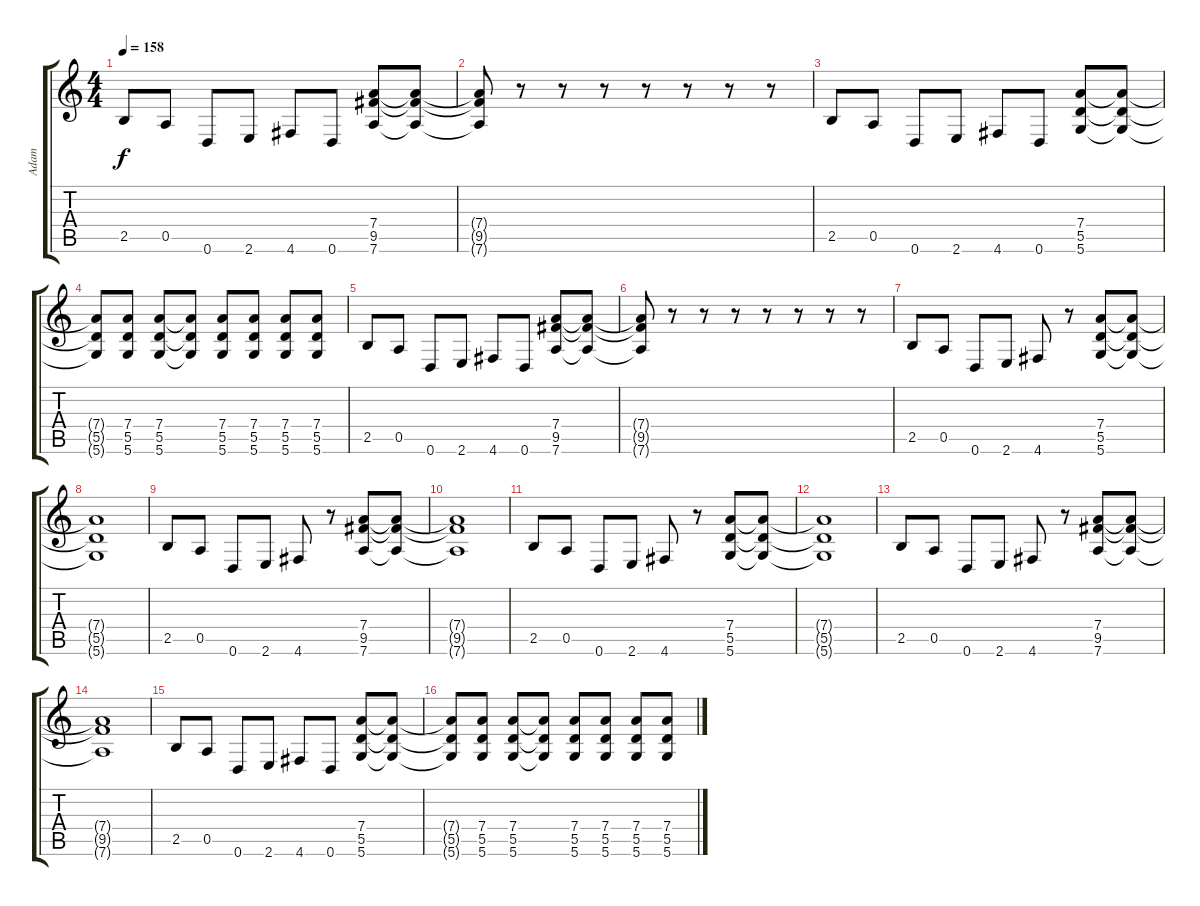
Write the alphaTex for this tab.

\track ("Adam" "Adam") {instrument electricguitarjazz}
\staff {score tabs}
\tuning (E4 B3 G3 D3 A2 D2) {hide}
\ts (4 4)
\tempo 158
\clef g2
\ks c
2.5.8{dy f} 0.5.8 0.6.8 2.6.8 4.6.8 0.6.8 (7.4 9.5 7.6).8 (7.4{t} 9.5{t} 7.6{t}).8 |
(7.4{t} 9.5{t} 7.6{t}).8 r.8 r.8 r.8 r.8 r.8 r.8 r.8 |
2.5.8 0.5.8 0.6.8 2.6.8 4.6.8 0.6.8 (7.4 5.5 5.6).8 (7.4{t} 5.5{t} 5.6{t}).8 |
(7.4{t} 5.5{t} 5.6{t}).8 (7.4 5.5 5.6).8 (7.4 5.5 5.6).8 (7.4{t} 5.5{t} 5.6{t}).8 (7.4 5.5 5.6).8 (7.4 5.5 5.6).8 (7.4 5.5 5.6).8 (7.4 5.5 5.6).8 |
2.5.8 0.5.8 0.6.8 2.6.8 4.6.8 0.6.8 (7.4 9.5 7.6).8 (7.4{t} 9.5{t} 7.6{t}).8 |
(7.4{t} 9.5{t} 7.6{t}).8 r.8 r.8 r.8 r.8 r.8 r.8 r.8 |
2.5.8 0.5.8 0.6.8 2.6.8 4.6.8 r.8 (7.4 5.5 5.6).8 (7.4{t} 5.5{t} 5.6{t}).8 |
(7.4{t} 5.5{t} 5.6{t}).1 |
2.5.8 0.5.8 0.6.8 2.6.8 4.6.8 r.8 (7.4 9.5 7.6).8 (7.4{t} 9.5{t} 7.6{t}).8 |
(7.4{t} 9.5{t} 7.6{t}).1 |
2.5.8 0.5.8 0.6.8 2.6.8 4.6.8 r.8 (7.4 5.5 5.6).8 (7.4{t} 5.5{t} 5.6{t}).8 |
(7.4{t} 5.5{t} 5.6{t}).1 |
2.5.8 0.5.8 0.6.8 2.6.8 4.6.8 r.8 (7.4 9.5 7.6).8 (7.4{t} 9.5{t} 7.6{t}).8 |
(7.4{t} 9.5{t} 7.6{t}).1 |
2.5.8 0.5.8 0.6.8 2.6.8 4.6.8 0.6.8 (7.4 5.5 5.6).8 (7.4{t} 5.5{t} 5.6{t}).8 |
(7.4{t} 5.5{t} 5.6{t}).8 (7.4 5.5 5.6).8 (7.4 5.5 5.6).8 (7.4{t} 5.5{t} 5.6{t}).8 (7.4 5.5 5.6).8 (7.4 5.5 5.6).8 (7.4 5.5 5.6).8 (7.4 5.5 5.6).8
